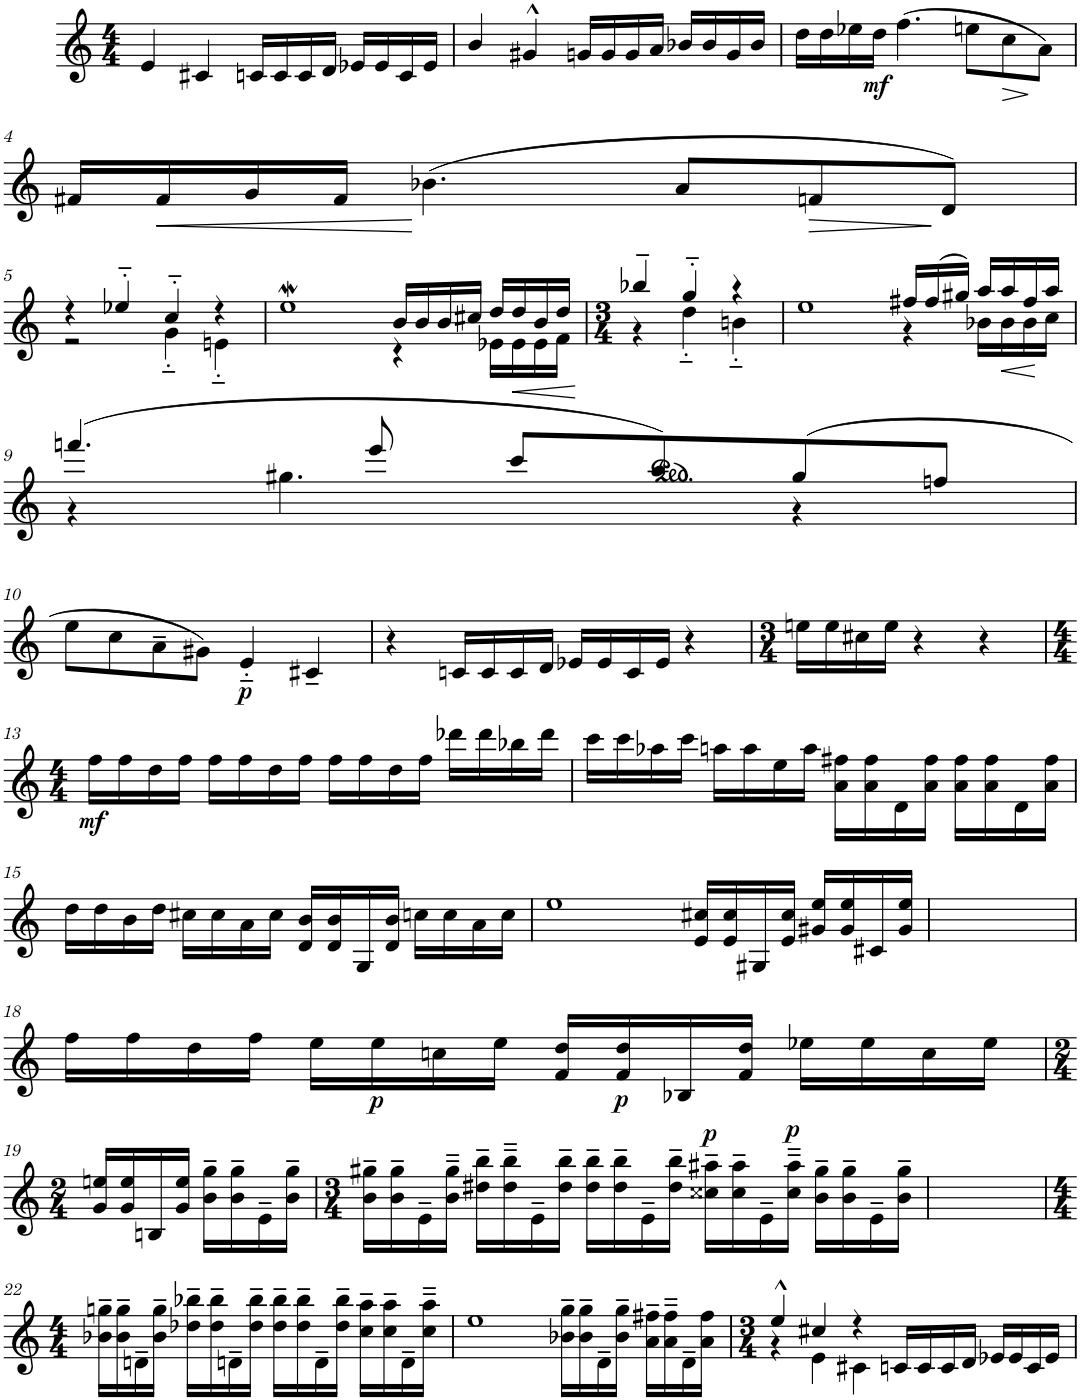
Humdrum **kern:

**kern	**dynam
*part1	*part1
*staff1	*staff1
*I"Voice	*
*I'V	*
*clefG2	*
*k[]	*
*M4/4	*
=1	=1
4e/	.
4c#X/	.
16cn/LL	.
16c/	.
16c/	.
16d/JJ	.
16e-X/LL	.
16e-/	.
16c/	.
16e-/JJ	.
=2	=2
4b/	.
4g#X^^/	.
16gn/LL	.
16g/	.
16g/	.
16a/JJ	.
16b-X/LL	.
16b-/	.
16g/	.
16b-/JJ	.
=3	=3
16dd\LL	.
16dd\	.
16ee-X\	.
!	!LO:DY:b
16dd\JJ	mf
(>4.ff\	.
8een\L	.
!	!LO:HP:b
8cc\	>
8a\J)	]
!!LO:LB:g=z
=4	=4
16f#X/LL	.
!	!LO:HP:b
16f#/	<
16g/	.
16f#/JJ	.
(>4.b-X\	[
8a/L	.
!	!LO:HP:b
8fn/	>
8d/J)	]
!!LO:LB:g=z
=5	=5
*^	*
4r	2r	.
4ee-X'~/	.	.
4cc'~/	4g'~\	.
4r	4en'~\	.
=6	=6	=6
1eeW	1ryy	.
16b/LL	4r	.
16b/	.	.
16b/	.	.
16cc#X/JJ	.	.
16dd/LL	16e-X\LL	.
!	!	!LO:HP:b
16dd/	16e-\	<
16b/	16e-\	.
16dd/JJ	16f\JJ	.
*v	*v	*
.	[
=7	=7
*M3/4	*
*^	*
4bb-X~/	4r	.
4gg'~/	4dd'~\	.
4r	4bn'~\	.
=8	=8	=8
*	*^	*
[2.ee	1ryy	8.ryy	.
*	*v	*v	*
4ryy	.	.
16ff#X/LL	4r	.
(>16ff#/	.	.
16gg#X/JJ)	.	.
*	*^	*
16aa/LL	.	16b-X\LL	.
!	!	!	!LO:HP:b
16aa/	8.ryy	16b-\	<
16ff#/	.	16b-\	.
16aa/JJ	.	16cc\JJ	[
*	*v	*v	*
!!LO:LB:g=z
=9	=9	=9
(>4.fffn/	4r	.
.	4.gg#X\	.
4ee]	.	.
8eee/	8ryy	.
8ccc/L	4r	.
8aa/)	.	.
(>8gg#/	4ryy	.
8ffn/J	.	.
*v	*v	*
!!LO:LB:g=z
=10	=10
8ee\L	.
8cc\	.
8a~\	.
8g#X\J)	.
!	!LO:DY:b
4e'~/	p
4c#X~/	.
=11	=11
4r	.
16cn/LL	.
16c/	.
16c/	.
16d/JJ	.
16e-X/LL	.
16e-/	.
16c/	.
16e-/JJ	.
4r	.
=12	=12
*M3/4	*
16een\LL	.
16ee\	.
16cc#X\	.
16ee\JJ	.
4r	.
4r	.
!!LO:LB:g=z
=13	=13
*M4/4	*
!	!LO:DY:b
16ff\LL	mf
16ff\	.
16dd\	.
16ff\JJ	.
16ff\LL	.
16ff\	.
16dd\	.
16ff\JJ	.
16ff\LL	.
16ff\	.
16dd\	.
16ff\JJ	.
16ddd-X\LL	.
16ddd-\	.
16bb-X\	.
16ddd-\JJ	.
=14	=14
16ccc\LL	.
16ccc\	.
16aa-X\	.
16ccc\JJ	.
16aan\LL	.
16aa\	.
16ee\	.
16aa\JJ	.
16a\ 16ff#X\LL	.
16a\ 16ff#\	.
16d\	.
16a\ 16ff#\JJ	.
16a\ 16ff#\LL	.
16a\ 16ff#\	.
16d\	.
16a\ 16ff#\JJ	.
!!LO:LB:g=z
=15	=15
16dd\LL	.
16dd\	.
16b\	.
16dd\JJ	.
16cc#X\LL	.
16cc#\	.
16a\	.
16cc#\JJ	.
16d/ 16b/LL	.
16d/ 16b/	.
16G/	.
16d/ 16b/JJ	.
16ccn\LL	.
16cc\	.
16a\	.
16cc\JJ	.
=16	=16
1ee	.
16e/ 16cc#X/LL	.
16e/ 16cc#/	.
16G#X/	.
16e/ 16cc#/JJ	.
16g#X/ 16ee/LL	.
16g#/ 16ee/	.
16c#X/	.
16g#/ 16ee/JJ	.
=17	=17
1ryy	.
!!LO:LB:g=z
=18	=18
16ff\LL	.
16ff\	.
16dd\	.
16ff\JJ	.
16ee\LL	.
!	!LO:DY:b
16ee\	p
16ccn\	.
16ee\JJ	.
16f/ 16dd/LL	.
!	!LO:DY:b
16f/ 16dd/	p
16B-X/	.
16f/ 16dd/JJ	.
16ee-X\LL	.
16ee-\	.
16cc\	.
16ee-\JJ	.
!!LO:LB:g=z
=19	=19
*M2/4	*
16g/ 16een/LL	.
16g/ 16ee/	.
16Bn/	.
16g/ 16ee/JJ	.
16b\~ 16gg\~LL	.
16b\~ 16gg\~	.
16e~\	.
16b\~ 16gg\~JJ	.
=20	=20
*M3/4	*
16b\~ 16gg#X\~LL	.
16b\~ 16gg#\~	.
16e~\	.
16b\~ 16gg#\~JJ	.
16dd#X\~ 16bb\~LL	.
16dd#\~ 16bb\~	.
16e~\	.
16dd#\~ 16bb\~JJ	.
16dd#\~ 16bb\~LL	.
16dd#\~ 16bb\~	.
16e~\	.
16dd#\~ 16bb\~JJ	.
!	!LO:DY:a
16cc##X\~ 16aa#X\~LL	p
16cc##\~ 16aa#\~	.
16e~\	.
!	!LO:DY:a
16cc##\~ 16aa#\~JJ	p
16b\~ 16gg#\~LL	.
16b\~ 16gg#\~	.
16e~\	.
16b\~ 16gg#\~JJ	.
=21	=21
2.ryy	.
!!LO:LB:g=z
=22	=22
*M4/4	*
16b-X\~ 16ggn\~LL	.
16b-\~ 16gg\~	.
16dn~\	.
16b-\~ 16gg\~JJ	.
16dd-X\~ 16bb-X\~LL	.
16dd-\~ 16bb-\~	.
16dn~\	.
16dd-\~ 16bb-\~JJ	.
16dd-\~ 16bb-\~LL	.
16dd-\~ 16bb-\~	.
16d~\	.
16dd-\~ 16bb-\~JJ	.
16cc\~ 16aa\~LL	.
16cc\~ 16aa\~	.
16d~\	.
16cc\~ 16aa\~JJ	.
=23	=23
1ee	.
16b-X\~ 16gg\~LL	.
16b-\~ 16gg\~	.
16d~\	.
16b-\~ 16gg\~JJ	.
16a\~ 16ff#X\~LL	.
16a\~ 16ff#\~	.
16d~\	.
16a\ 16ff#\JJ	.
=24	=24
*M3/4	*
*^	*
4ee^^/	4r	.
4cc#X/	4e\	.
4r	4c#X\	.
16cn/LL	2ryy	.
16c/	.	.
16c/	.	.
16d/JJ	.	.
16e-X/LL	.	.
16e-/	.	.
16c/	.	.
16e-/JJ	.	.
*v	*v	*
=	=
*-	*-
